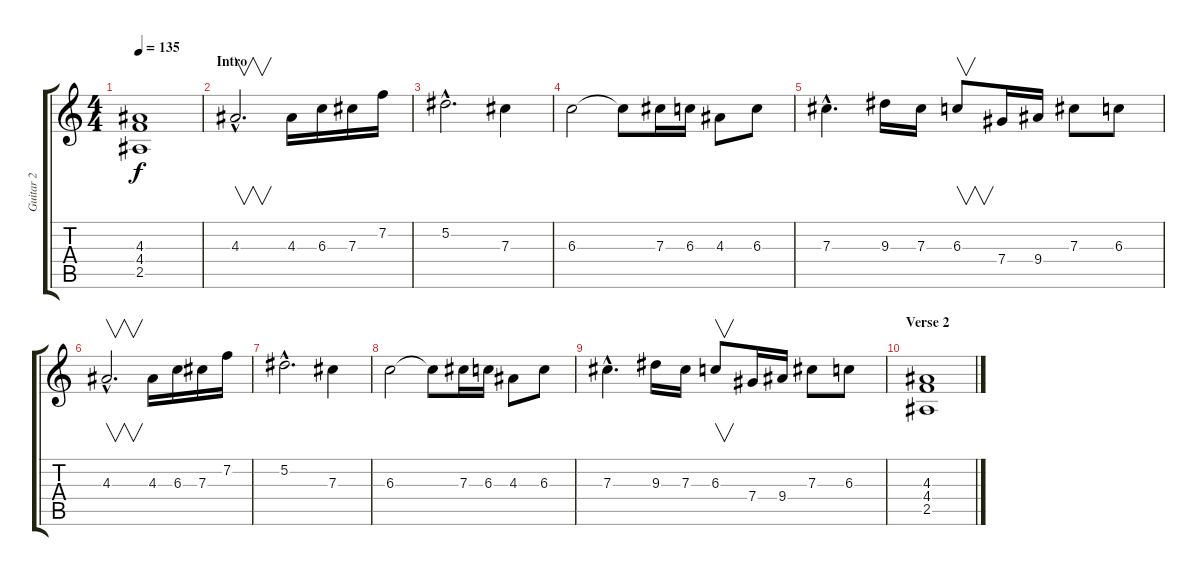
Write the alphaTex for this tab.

\track ("Guitar 2" "Guitar 2") {instrument distortionguitar}
\staff {score tabs}
\tuning (Eb4 Bb3 Gb3 Db3 Ab2 Eb2) {hide}
\ts (4 4)
\tempo 135
\clef g2
\ks c
(4.3{t} 4.4{t} 2.5{t}).1{dy f volume 0} |
\section ("" "Intro")
4.3{hac}.2{v d volume 13 instrument electricguitarmuted} 4.3.16 6.3.16 7.3.16 7.2.16 |
5.2{hac}.2{d} 7.3.4 |
6.3.2 6.3{t}.8 7.3.16 6.3.16 4.3.8 6.3.8 |
7.3{hac}.4{d} 9.3.16 7.3.16 6.3.8{v} 7.4.16 9.4.16 7.3.8 6.3.8 |
4.3{hac}.2{v d} 4.3.16 6.3.16 7.3.16 7.2.16 |
5.2{hac}.2{d} 7.3.4 |
6.3.2 6.3{t}.8 7.3.16 6.3.16 4.3.8 6.3.8 |
7.3{hac}.4{d} 9.3.16 7.3.16 6.3.8{v} 7.4.16 9.4.16 7.3.8{instrument distortionguitar} 6.3.8 |
\section ("" "Verse 2")
(4.3 4.4 2.5).1
